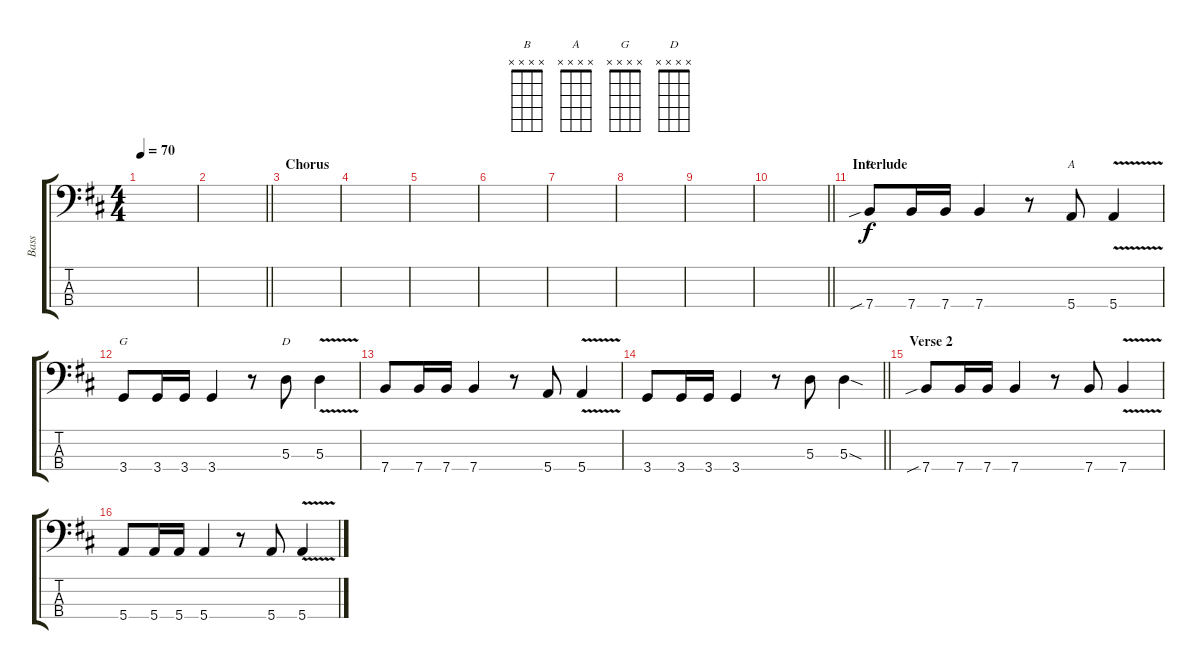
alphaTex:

\track ("Bass" "Bass") {instrument electricbassfinger}
\staff {score tabs}
\tuning (G2 D2 A1 E1) {hide}
\chord ("B" x x x x)
\chord ("A" x x x x)
\chord ("G" x x x x)
\chord ("D" x x x x)
\ts (4 4)
\tempo 70
\clef f4
\ks d
|
\barLineRight lightlight
|
\section ("" "Chorus")
|
|
|
|
|
|
|
\barLineRight lightlight
|
\section ("" "Interlude")
7.4{sib}.8{ch "B" volume 15 instrument electricbassfinger} 7.4.16 7.4.16 7.4.4 r.8 5.4.8{ch "A"} 5.4{v}.4 |
3.4.8{ch "G"} 3.4.16 3.4.16 3.4.4 r.8 5.3.8{ch "D"} 5.3{v}.4 |
7.4.8 7.4.16 7.4.16 7.4.4 r.8 5.4.8 5.4{v}.4 |
\barLineRight lightlight
3.4.8 3.4.16 3.4.16 3.4.4 r.8 5.3.8 5.3{sod}.4 |
\section ("" "Verse 2")
7.4{sib}.8{volume 14 instrument electricbassfinger} 7.4.16 7.4.16 7.4.4 r.8 7.4.8 7.4{v}.4 |
5.4.8 5.4.16 5.4.16 5.4.4 r.8 5.4.8 5.4{v}.4
